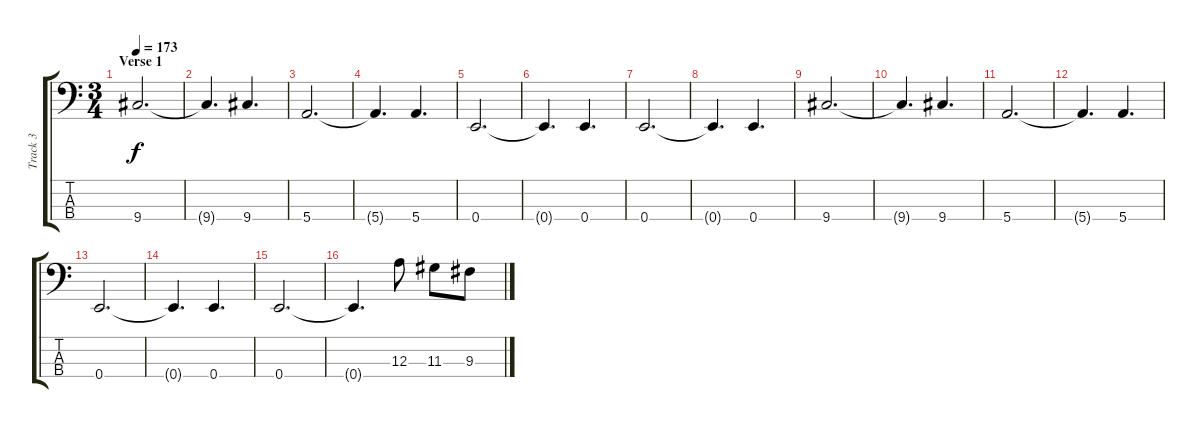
\track ("Track 3" "Track 3") {instrument electricbassfinger}
\staff {score tabs}
\tuning (G2 D2 A1 E1) {hide}
\ts (3 4)
\section ("" "Verse 1")
\tempo 173
\clef f4
\ks c
9.4.2{d dy f} |
9.4{t}.4{d} 9.4.4{d} |
5.4.2{d} |
5.4{t}.4{d} 5.4.4{d} |
0.4.2{d} |
0.4{t}.4{d} 0.4.4{d} |
0.4.2{d} |
0.4{t}.4{d} 0.4.4{d} |
9.4.2{d} |
9.4{t}.4{d} 9.4.4{d} |
5.4.2{d} |
5.4{t}.4{d} 5.4.4{d} |
0.4.2{d} |
0.4{t}.4{d} 0.4.4{d} |
0.4.2{d} |
0.4{t}.4{d} 12.3.8 11.3.8 9.3.8
